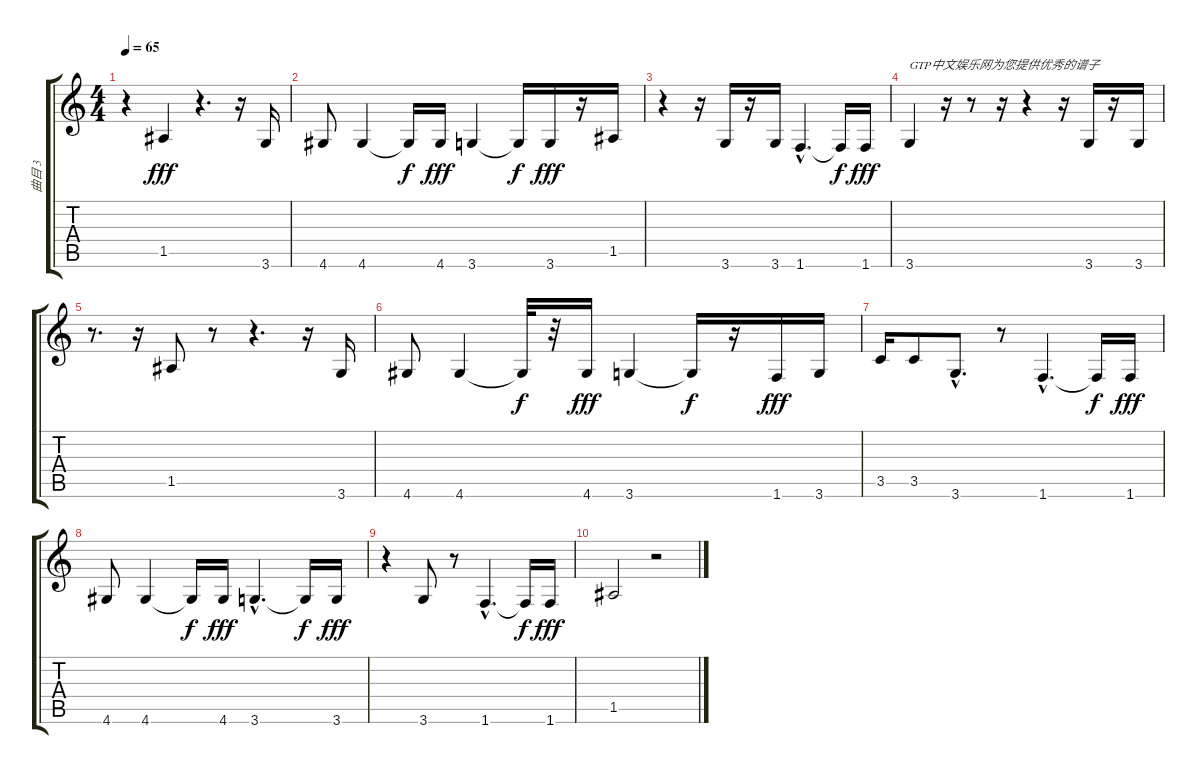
\track ("曲目 3" "曲目 3") {instrument electricbassfinger}
\staff {score tabs}
\tuning (E4 B3 G3 D3 A2 E2) {hide}
\ts (4 4)
\tempo 65
\clef g2
\ks c
r.4{dy fff instrument electricbassfinger} 1.5.4 r.4{d} r.16 3.6.16 |
4.6.8 4.6.4 4.6{t}.16{dy f} 4.6.16{dy fff} 3.6.4 3.6{t}.16{dy f} 3.6.16{dy fff} r.16 1.5.16 |
r.4 r.16 3.6.16 r.16 3.6.16 1.6{hac}.4{d} 1.6{t}.16{dy f} 1.6.16{dy fff} |
3.6.4{txt "GTP中文娱乐网为您提供优秀的谱子"} r.16 r.8 r.16 r.4 r.16 3.6.16 r.16 3.6.16 |
r.8{d} r.16 1.5.8 r.8 r.4{d} r.16 3.6.16 |
4.6.8 4.6.4 4.6{t}.32{dy f} r.32 4.6.16{dy fff} 3.6.4 3.6{t}.16{dy f} r.16 1.6.16{dy fff} 3.6.16 |
3.5.16 3.5.8 3.6{hac}.8{d} r.8 1.6{hac}.4{d} 1.6{t}.16{dy f} 1.6.16{dy fff} |
4.6.8 4.6.4 4.6{t}.16{dy f} 4.6.16{dy fff} 3.6{hac}.4{d} 3.6{t}.16{dy f} 3.6.16{dy fff} |
r.4 3.6.8 r.8 1.6{hac}.4{d} 1.6{t}.16{dy f} 1.6.16{dy fff} |
1.5.2 r.2
